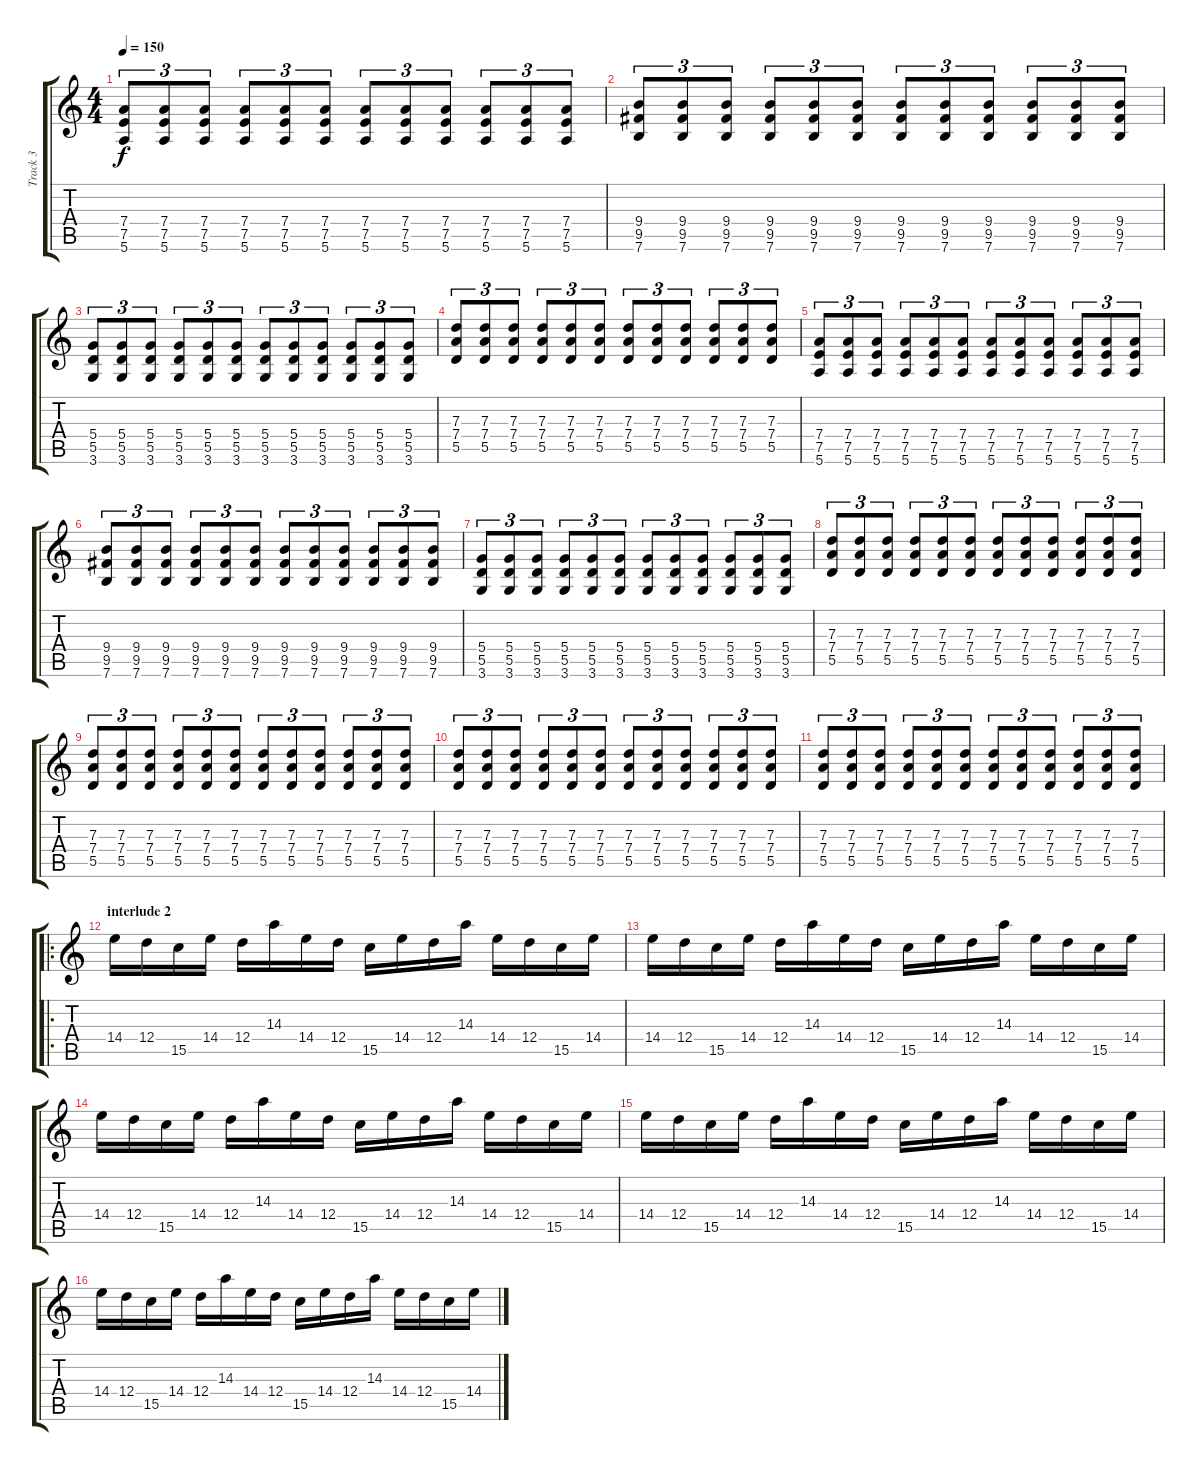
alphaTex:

\track ("Track 3" "Track 3") {instrument distortionguitar}
\staff {score tabs}
\tuning (E4 B3 G3 D3 A2 E2) {hide}
\ts (4 4)
\tempo 150
\clef g2
\ks c
(7.4 7.5 5.6).8{tu (3 2) dy f} (7.4 7.5 5.6).8{tu (3 2)} (7.4 7.5 5.6).8{tu (3 2)} (7.4 7.5 5.6).8{tu (3 2)} (7.4 7.5 5.6).8{tu (3 2)} (7.4 7.5 5.6).8{tu (3 2)} (7.4 7.5 5.6).8{tu (3 2)} (7.4 7.5 5.6).8{tu (3 2)} (7.4 7.5 5.6).8{tu (3 2)} (7.4 7.5 5.6).8{tu (3 2)} (7.4 7.5 5.6).8{tu (3 2)} (7.4 7.5 5.6).8{tu (3 2)} |
(9.4 9.5 7.6).8{tu (3 2)} (9.4 9.5 7.6).8{tu (3 2)} (9.4 9.5 7.6).8{tu (3 2)} (9.4 9.5 7.6).8{tu (3 2)} (9.4 9.5 7.6).8{tu (3 2)} (9.4 9.5 7.6).8{tu (3 2)} (9.4 9.5 7.6).8{tu (3 2)} (9.4 9.5 7.6).8{tu (3 2)} (9.4 9.5 7.6).8{tu (3 2)} (9.4 9.5 7.6).8{tu (3 2)} (9.4 9.5 7.6).8{tu (3 2)} (9.4 9.5 7.6).8{tu (3 2)} |
(5.4 5.5 3.6).8{tu (3 2)} (5.4 5.5 3.6).8{tu (3 2)} (5.4 5.5 3.6).8{tu (3 2)} (5.4 5.5 3.6).8{tu (3 2)} (5.4 5.5 3.6).8{tu (3 2)} (5.4 5.5 3.6).8{tu (3 2)} (5.4 5.5 3.6).8{tu (3 2)} (5.4 5.5 3.6).8{tu (3 2)} (5.4 5.5 3.6).8{tu (3 2)} (5.4 5.5 3.6).8{tu (3 2)} (5.4 5.5 3.6).8{tu (3 2)} (5.4 5.5 3.6).8{tu (3 2)} |
(7.3 7.4 5.5).8{tu (3 2)} (7.3 7.4 5.5).8{tu (3 2)} (7.3 7.4 5.5).8{tu (3 2)} (7.3 7.4 5.5).8{tu (3 2)} (7.3 7.4 5.5).8{tu (3 2)} (7.3 7.4 5.5).8{tu (3 2)} (7.3 7.4 5.5).8{tu (3 2)} (7.3 7.4 5.5).8{tu (3 2)} (7.3 7.4 5.5).8{tu (3 2)} (7.3 7.4 5.5).8{tu (3 2)} (7.3 7.4 5.5).8{tu (3 2)} (7.3 7.4 5.5).8{tu (3 2)} |
(7.4 7.5 5.6).8{tu (3 2)} (7.4 7.5 5.6).8{tu (3 2)} (7.4 7.5 5.6).8{tu (3 2)} (7.4 7.5 5.6).8{tu (3 2)} (7.4 7.5 5.6).8{tu (3 2)} (7.4 7.5 5.6).8{tu (3 2)} (7.4 7.5 5.6).8{tu (3 2)} (7.4 7.5 5.6).8{tu (3 2)} (7.4 7.5 5.6).8{tu (3 2)} (7.4 7.5 5.6).8{tu (3 2)} (7.4 7.5 5.6).8{tu (3 2)} (7.4 7.5 5.6).8{tu (3 2)} |
(9.4 9.5 7.6).8{tu (3 2)} (9.4 9.5 7.6).8{tu (3 2)} (9.4 9.5 7.6).8{tu (3 2)} (9.4 9.5 7.6).8{tu (3 2)} (9.4 9.5 7.6).8{tu (3 2)} (9.4 9.5 7.6).8{tu (3 2)} (9.4 9.5 7.6).8{tu (3 2)} (9.4 9.5 7.6).8{tu (3 2)} (9.4 9.5 7.6).8{tu (3 2)} (9.4 9.5 7.6).8{tu (3 2)} (9.4 9.5 7.6).8{tu (3 2)} (9.4 9.5 7.6).8{tu (3 2)} |
(5.4 5.5 3.6).8{tu (3 2)} (5.4 5.5 3.6).8{tu (3 2)} (5.4 5.5 3.6).8{tu (3 2)} (5.4 5.5 3.6).8{tu (3 2)} (5.4 5.5 3.6).8{tu (3 2)} (5.4 5.5 3.6).8{tu (3 2)} (5.4 5.5 3.6).8{tu (3 2)} (5.4 5.5 3.6).8{tu (3 2)} (5.4 5.5 3.6).8{tu (3 2)} (5.4 5.5 3.6).8{tu (3 2)} (5.4 5.5 3.6).8{tu (3 2)} (5.4 5.5 3.6).8{tu (3 2)} |
(7.3 7.4 5.5).8{tu (3 2)} (7.3 7.4 5.5).8{tu (3 2)} (7.3 7.4 5.5).8{tu (3 2)} (7.3 7.4 5.5).8{tu (3 2)} (7.3 7.4 5.5).8{tu (3 2)} (7.3 7.4 5.5).8{tu (3 2)} (7.3 7.4 5.5).8{tu (3 2)} (7.3 7.4 5.5).8{tu (3 2)} (7.3 7.4 5.5).8{tu (3 2)} (7.3 7.4 5.5).8{tu (3 2)} (7.3 7.4 5.5).8{tu (3 2)} (7.3 7.4 5.5).8{tu (3 2)} |
(7.3 7.4 5.5).8{tu (3 2)} (7.3 7.4 5.5).8{tu (3 2)} (7.3 7.4 5.5).8{tu (3 2)} (7.3 7.4 5.5).8{tu (3 2)} (7.3 7.4 5.5).8{tu (3 2)} (7.3 7.4 5.5).8{tu (3 2)} (7.3 7.4 5.5).8{tu (3 2)} (7.3 7.4 5.5).8{tu (3 2)} (7.3 7.4 5.5).8{tu (3 2)} (7.3 7.4 5.5).8{tu (3 2)} (7.3 7.4 5.5).8{tu (3 2)} (7.3 7.4 5.5).8{tu (3 2)} |
(7.3 7.4 5.5).8{tu (3 2)} (7.3 7.4 5.5).8{tu (3 2)} (7.3 7.4 5.5).8{tu (3 2)} (7.3 7.4 5.5).8{tu (3 2)} (7.3 7.4 5.5).8{tu (3 2)} (7.3 7.4 5.5).8{tu (3 2)} (7.3 7.4 5.5).8{tu (3 2)} (7.3 7.4 5.5).8{tu (3 2)} (7.3 7.4 5.5).8{tu (3 2)} (7.3 7.4 5.5).8{tu (3 2)} (7.3 7.4 5.5).8{tu (3 2)} (7.3 7.4 5.5).8{tu (3 2)} |
(7.3 7.4 5.5).8{tu (3 2)} (7.3 7.4 5.5).8{tu (3 2)} (7.3 7.4 5.5).8{tu (3 2)} (7.3 7.4 5.5).8{tu (3 2)} (7.3 7.4 5.5).8{tu (3 2)} (7.3 7.4 5.5).8{tu (3 2)} (7.3 7.4 5.5).8{tu (3 2)} (7.3 7.4 5.5).8{tu (3 2)} (7.3 7.4 5.5).8{tu (3 2)} (7.3 7.4 5.5).8{tu (3 2)} (7.3 7.4 5.5).8{tu (3 2)} (7.3 7.4 5.5).8{tu (3 2)} |
\ro
\section ("" "interlude 2")
14.4.16 12.4.16 15.5.16 14.4.16 12.4.16 14.3.16 14.4.16 12.4.16 15.5.16 14.4.16 12.4.16 14.3.16 14.4.16 12.4.16 15.5.16 14.4.16 |
14.4.16 12.4.16 15.5.16 14.4.16 12.4.16 14.3.16 14.4.16 12.4.16 15.5.16 14.4.16 12.4.16 14.3.16 14.4.16 12.4.16 15.5.16 14.4.16 |
14.4.16 12.4.16 15.5.16 14.4.16 12.4.16 14.3.16 14.4.16 12.4.16 15.5.16 14.4.16 12.4.16 14.3.16 14.4.16 12.4.16 15.5.16 14.4.16 |
14.4.16 12.4.16 15.5.16 14.4.16 12.4.16 14.3.16 14.4.16 12.4.16 15.5.16 14.4.16 12.4.16 14.3.16 14.4.16 12.4.16 15.5.16 14.4.16 |
14.4.16 12.4.16 15.5.16 14.4.16 12.4.16 14.3.16 14.4.16 12.4.16 15.5.16 14.4.16 12.4.16 14.3.16 14.4.16 12.4.16 15.5.16 14.4.16
